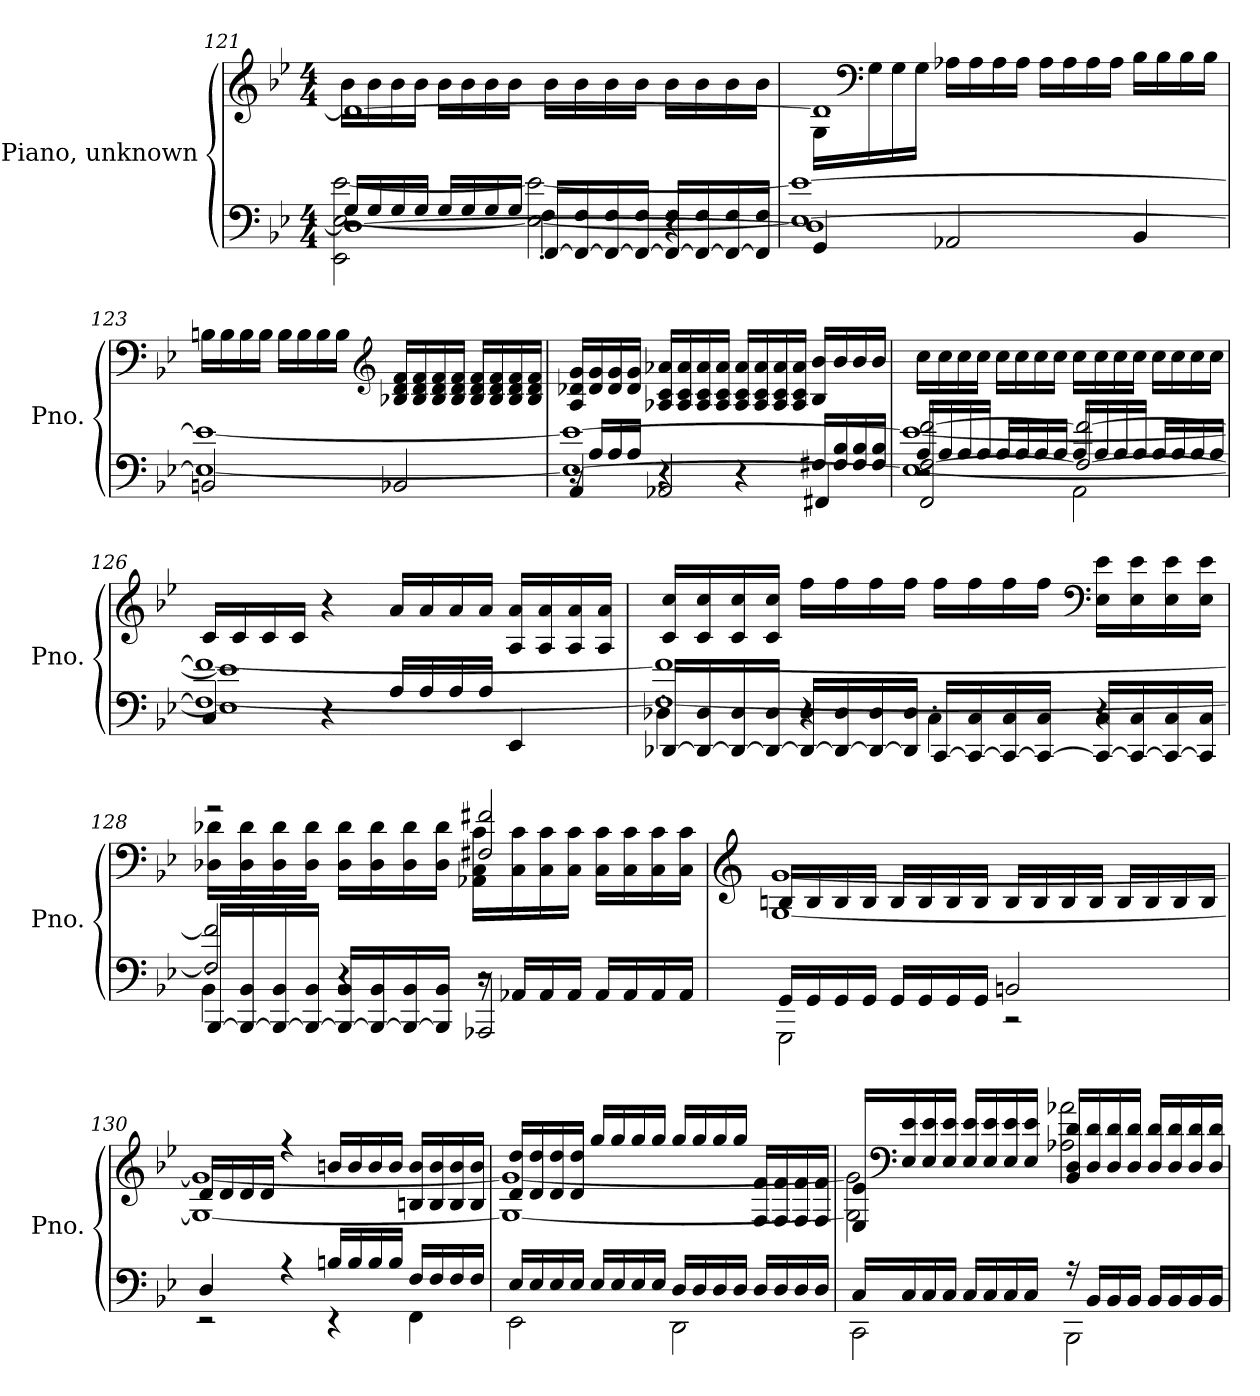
**kern	**kern
*part1	*part1
*staff2	*staff1
*I"Piano, unknown	*
*I'Pno.	*
!!LO:LB:g=z
*clefF4	*clefG2
*k[b-e-]	*k[b-e-]
*M4/4	*M4/4
=121	=121
*^	*^
*	*^	*	*
*	*	*^	*	*
16G/LL	2r	1D-_	2EE-\ [2E-\ [2e-\	1d-_	16b-\LL
16G/	.	.	.	.	16b-\
16G/	.	.	.	.	16b-\
16G/JJ	.	.	.	.	16b-\JJ
16G/LL	.	.	.	.	16b-\LL
16G/	.	.	.	.	16b-\
16G/	.	.	.	.	16b-\
16G/JJ	.	.	.	.	16b-\JJ
[16FF/LL	4F'\	.	2E-\_ 2e-\_	.	16b-\LL
16FF/_ 16F/	.	.	.	.	16b-\
16FF/_ 16F/	.	.	.	.	16b-\
16FF/_ 16F/JJ	.	.	.	.	16b-\JJ
16FF/_ 16F/LL	4r	.	.	.	16b-\LL
16FF/_ 16F/	.	.	.	.	16b-\
16FF/_ 16F/	.	.	.	.	16b-\
16FF/] 16F/JJ	.	.	.	.	16b-\JJ
*	*	*v	*v	*	*
=122	=122	=122	=122	=122
4GG/	1D-]	1E-_ 1e-_	1d-]	16G\LL
*	*	*	*clefF4	*
.	.	.	.	16G\
.	.	.	.	16G\
.	.	.	.	16G\JJ
2AA-X/	.	.	.	16A-X\LL
.	.	.	.	16A-\
.	.	.	.	16A-\
.	.	.	.	16A-\JJ
.	.	.	.	16A-\LL
.	.	.	.	16A-\
.	.	.	.	16A-\
.	.	.	.	16A-\JJ
4BB-/	.	.	.	16B-\LL
.	.	.	.	16B-\
.	.	.	.	16B-\
.	.	.	.	16B-\JJ
*	*v	*v	*	*
*	*	*v	*v
!!LO:LB:g=z
=123	=123	=123
2BBn/	1E-_ 1e-_	16Bn\LL
.	.	16B\
.	.	16B\
.	.	16B\JJ
.	.	16B\LL
.	.	16B\
.	.	16B\
.	.	16B\JJ
*	*	*clefG2
2BB-X/	.	16B-X/ 16d/ 16f/LL
.	.	16B-/ 16d/ 16f/
.	.	16B-/ 16d/ 16f/
.	.	16B-/ 16d/ 16f/JJ
.	.	16B-/ 16d/ 16f/LL
.	.	16B-/ 16d/ 16f/
.	.	16B-/ 16d/ 16f/
.	.	16B-/ 16d/ 16f/JJ
=124	=124	=124
*	*^	*
16r	4AA/	1E-_ 1e-_	16A/ 16d-X/ 16g/LL
16A/LL	.	.	16d-/ 16g/
16A/	.	.	16d-/ 16g/
16A/JJ	.	.	16d-/ 16g/JJ
2AA-X/	4r	.	16A-X/ 16c/ 16a-X/LL
.	.	.	16A-/ 16c/ 16a-/
.	.	.	16A-/ 16c/ 16a-/
.	.	.	16A-/ 16c/ 16a-/JJ
.	4r	.	16A-/ 16c/ 16a-/LL
.	.	.	16A-/ 16c/ 16a-/
.	.	.	16A-/ 16c/ 16a-/
.	.	.	16A-/ 16c/ 16a-/JJ
16F#X/LL	4FF#X/	.	16B-/ 16b-/LL
16F#/ 16B-/	.	.	16b-/
16F#/ 16B-/	.	.	16b-/
16F#/ 16B-/JJ	.	.	16b-/JJ
!!LO:LB:g=z
=125	=125	=125	=125
*	*	*^	*
16A/LL	2r	2FF/ [2F/ [2f/	1E-_ 1e-_	16cc\LL
16A/	.	.	.	16cc\
16A/	.	.	.	16cc\
16A/JJ	.	.	.	16cc\JJ
16A/LL	.	.	.	16cc\LL
16A/	.	.	.	16cc\
16A/	.	.	.	16cc\
16A/JJ	.	.	.	16cc\JJ
16A/LL	2AA\	2F/_ 2f/_	.	16cc\LL
16A/	.	.	.	16cc\
16A/	.	.	.	16cc\
16A/JJ	.	.	.	16cc\JJ
16A/LL	.	.	.	16cc\LL
16A/	.	.	.	16cc\
16A/	.	.	.	16cc\
16A/JJ	.	.	.	16cc\JJ
*	*	*v	*v	*
=126	=126	=126	=126
4C/	1F_ 1f_	1E-] 1e-]	16c/LL
.	.	.	16c/
.	.	.	16c/
.	.	.	16c/JJ
4r	.	.	4r
16A/LL	.	.	16a/LL
16A/	.	.	16a/
16A/	.	.	16a/
16A/JJ	.	.	16a/JJ
4EE-/	.	.	16A/ 16a/LL
.	.	.	16A/ 16a/
.	.	.	16A/ 16a/
.	.	.	16A/ 16a/JJ
!!LO:PB:g=z
=127	=127	=127	=127
[16DD-X/LL	1F_ 1f_	4D-X'\	16c/ 16cc/LL
16DD-/_ 16D-/	.	.	16c/ 16cc/
16DD-/_ 16D-/	.	.	16c/ 16cc/
16DD-/_ 16D-/JJ	.	.	16c/ 16cc/JJ
16DD-/_ 16D-/LL	.	4r	16ff\LL
16DD-/_ 16D-/	.	.	16ff\
16DD-/_ 16D-/	.	.	16ff\
16DD-/] 16D-/JJ	.	.	16ff\JJ
[16CC/LL	.	4C'\	16ff\LL
16CC/_ 16C/	.	.	16ff\
16CC/_ 16C/	.	.	16ff\
16CC/_ 16C/JJ	.	.	16ff\JJ
*	*	*	*clefF4
16CC/_ 16C/LL	.	4r	16E-\ 16e-\LL
16CC/_ 16C/	.	.	16E-\ 16e-\
16CC/_ 16C/	.	.	16E-\ 16e-\
16CC/] 16C/JJ	.	.	16E-\ 16e-\JJ
!!LO:LB:g=z
=128	=128	=128	=128
*	*	*	*^
[16BBB-/LL	2F/] 2f/]	4BB-'\	2r	16D-X\ 16d-X\LL
16BBB-/_ 16BB-/	.	.	.	16D-\ 16d-\
16BBB-/_ 16BB-/	.	.	.	16D-\ 16d-\
16BBB-/_ 16BB-/JJ	.	.	.	16D-\ 16d-\JJ
16BBB-/_ 16BB-/LL	.	4r	.	16D-\ 16d-\LL
16BBB-/_ 16BB-/	.	.	.	16D-\ 16d-\
16BBB-/_ 16BB-/	.	.	.	16D-\ 16d-\
16BBB-/] 16BB-/JJ	.	.	.	16D-\ 16d-\JJ
16r	2AAA-X/	2r	2F#X/ 2f#X/	16AA-X\ 16C\ 16c\LL
16AA-X/LL	.	.	.	16C\ 16c\
16AA-/	.	.	.	16C\ 16c\
16AA-/JJ	.	.	.	16C\ 16c\JJ
16AA-/LL	.	.	.	16C\ 16c\LL
16AA-/	.	.	.	16C\ 16c\
16AA-/	.	.	.	16C\ 16c\
16AA-/JJ	.	.	.	16C\ 16c\JJ
*v	*v	*v	*	*
!!LO:LB:g=z	!!
=129	=129	=129
*	*clefG2	*
*^	*	*
16GG/LL	2GGG\	16Bn/LL	[1G [1g
16GG/	.	16B/	.
16GG/	.	16B/	.
16GG/JJ	.	16B/JJ	.
16GG/LL	.	16B/LL	.
16GG/	.	16B/	.
16GG/	.	16B/	.
16GG/JJ	.	16B/JJ	.
2BBn/	2r	16B/LL	.
.	.	16B/	.
.	.	16B/	.
.	.	16B/JJ	.
.	.	16B/LL	.
.	.	16B/	.
.	.	16B/	.
.	.	16B/JJ	.
=130	=130	=130	=130
4D/	2r	16d/LL	1G_ 1g_
.	.	16d/	.
.	.	16d/	.
.	.	16d/JJ	.
4r	.	4r	.
16Bn/LL	4r	16bn/LL	.
16B/	.	16b/	.
16B/	.	16b/	.
16B/JJ	.	16b/JJ	.
16F/LL	4FF\	16Bn/ 16b/LL	.
16F/	.	16B/ 16b/	.
16F/	.	16B/ 16b/	.
16F/JJ	.	16B/ 16b/JJ	.
!!LO:LB:g=z	!!
=131	=131	=131	=131
16E-/LL	2EE-\	16d/ 16dd/LL	1G_ 1g_
16E-/	.	16d/ 16dd/	.
16E-/	.	16d/ 16dd/	.
16E-/JJ	.	16d/ 16dd/JJ	.
16E-/LL	.	16gg/LL	.
16E-/	.	16gg/	.
16E-/	.	16gg/	.
16E-/JJ	.	16gg/JJ	.
16D/LL	2DD\	16gg/LL	.
16D/	.	16gg/	.
16D/	.	16gg/	.
16D/JJ	.	16gg/JJ	.
16D/LL	.	16F/ 16f/LL	.
16D/	.	16F/ 16f/	.
16D/	.	16F/ 16f/	.
16D/JJ	.	16F/ 16f/JJ	.
=132	=132	=132	=132
16C/LL	2CC\	16E-/ 16e-/LL	2G\] 2g\]
*	*	*clefF4	*
16C/	.	16E-/ 16e-/	.
16C/	.	16E-/ 16e-/	.
16C/JJ	.	16E-/ 16e-/JJ	.
16C/LL	.	16E-/ 16e-/LL	.
16C/	.	16E-/ 16e-/	.
16C/	.	16E-/ 16e-/	.
16C/JJ	.	16E-/ 16e-/JJ	.
16r	2BBB-\	16BB-/ 16D/ 16d/LL	2A-X\ 2a-X\
16BB-/LL	.	16D/ 16d/	.
16BB-/	.	16D/ 16d/	.
16BB-/JJ	.	16D/ 16d/JJ	.
16BB-/LL	.	16D/ 16d/LL	.
16BB-/	.	16D/ 16d/	.
16BB-/	.	16D/ 16d/	.
16BB-/JJ	.	16D/ 16d/JJ	.
*v	*v	*	*
*	*v	*v
=	=
*-	*-
